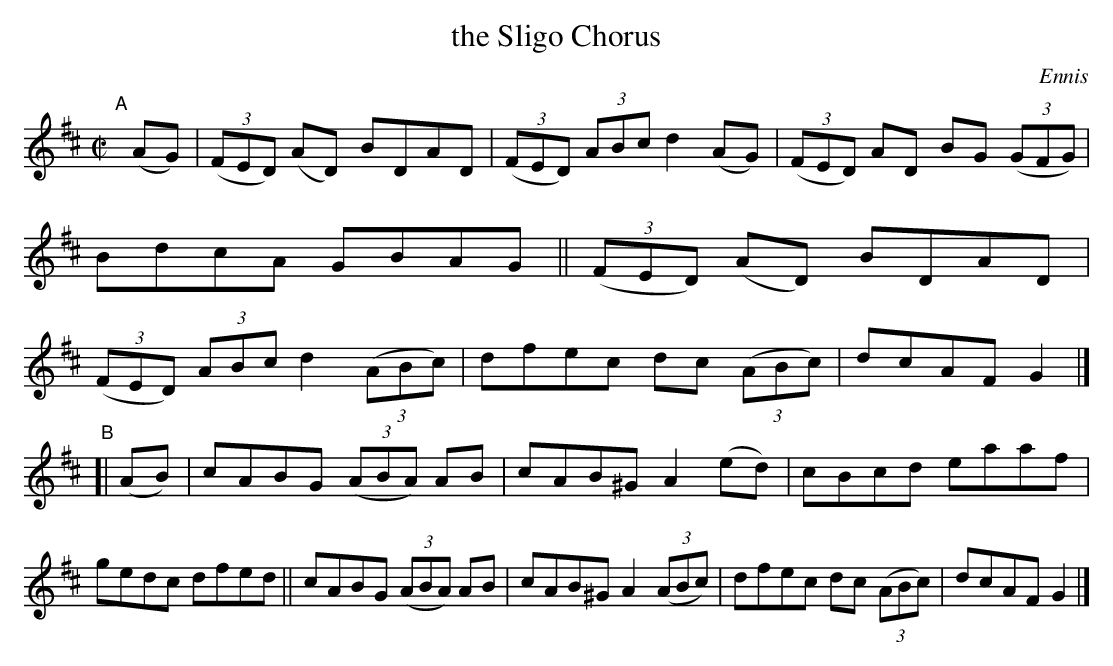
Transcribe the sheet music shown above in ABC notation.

X:1
T: the Sligo Chorus
O: Ennis
M: C|
L: 1/8
K: D
"^A"[|] (AG) \
|  (3(FED) (AD) BDAD | (3(FED) (3ABc d2(AG) | (3(FED) AD BG (3(GFG) | BdcA GBAG \
|| (3(FED) (AD) BDAD | (3(FED) (3ABc d2(3(ABc) | dfec dc (3(ABc) | dcAF G2 |]
"^B"[| (AB) \
|  cABG (3(ABA) AB | cAB^G A2(ed) | cBcd eaaf | gedc dfed \
|| cABG (3(ABA) AB | cAB^G A2(3(ABc) | dfec dc (3(ABc) | dcAF G2 |]
